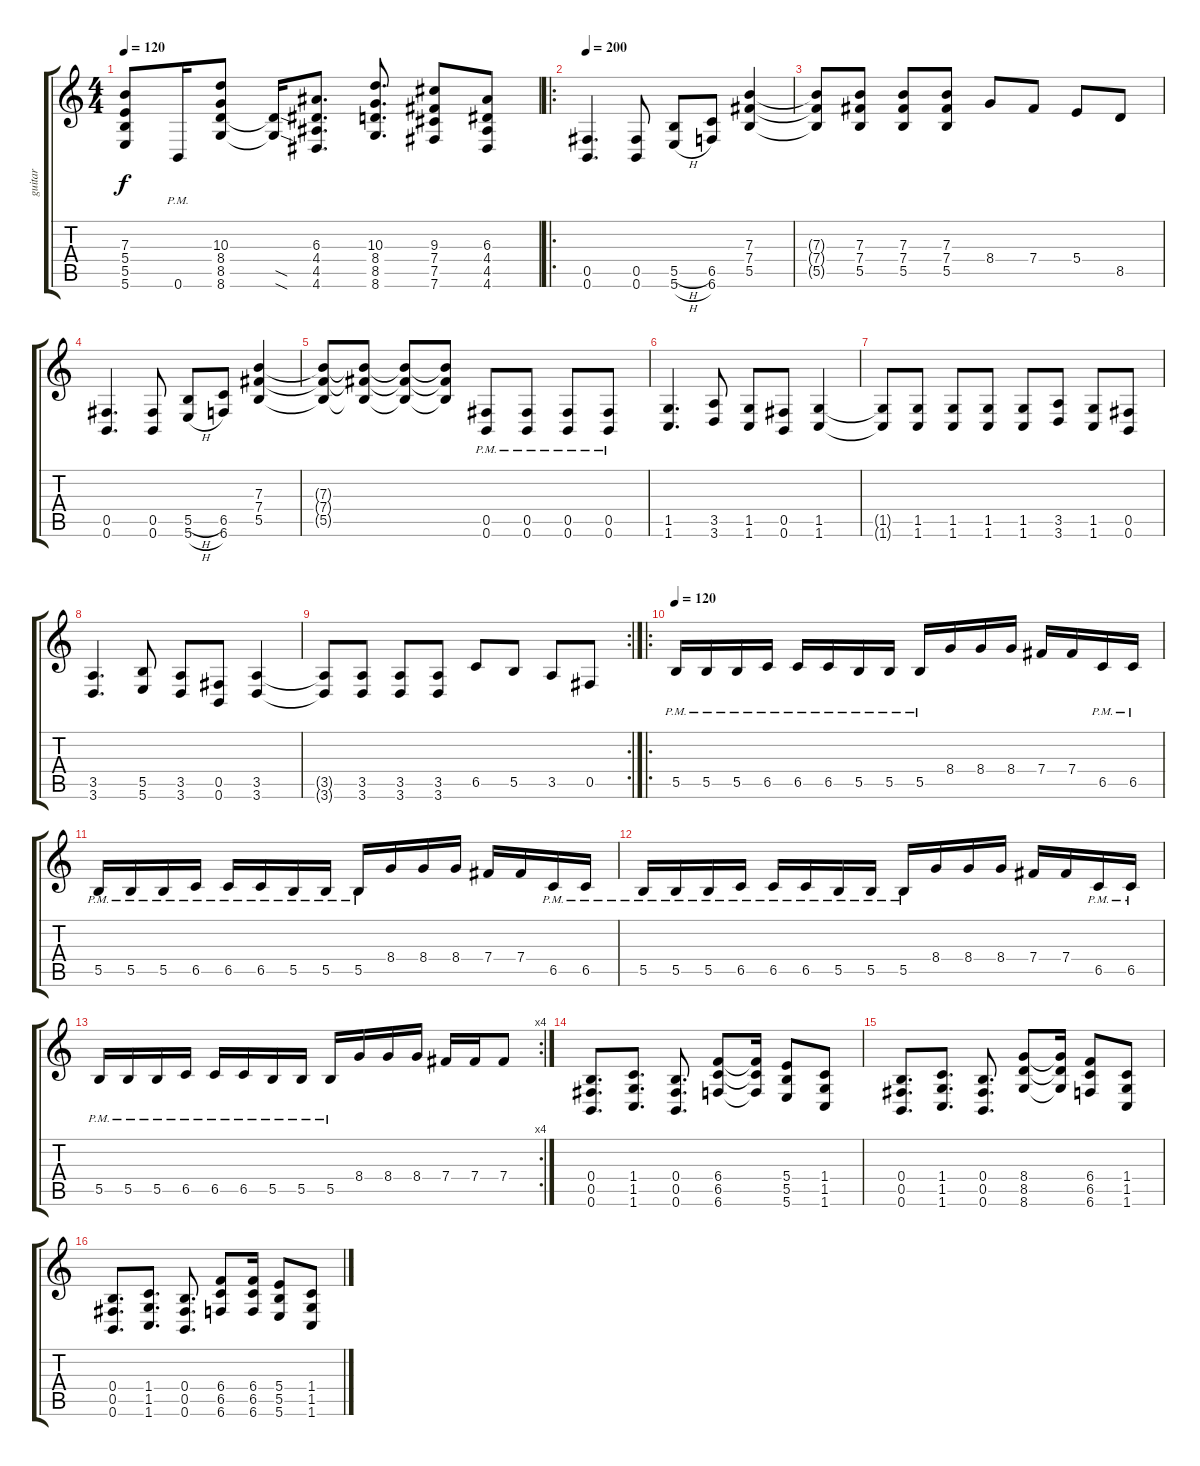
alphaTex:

\track ("guitar" "guitar") {instrument distortionguitar}
\staff {score tabs}
\tuning (Db4 Ab3 E3 B2 Gb2 B1) {hide}
\ts (4 4)
\tempo 120
\clef g2
\ks c
(7.3 5.4 5.5 5.6).8{dy f} 0.6{pm}.16 (10.3 8.4 8.5 8.6).8 (8.5{sod t} 8.6{sod t}).16 (6.3 4.4 4.5 4.6).8{d} (10.3 8.4 8.5 8.6).8{d} (9.3 7.4 7.5 7.6).8 (6.3 4.4 4.5 4.6).8 |
\ro
\tempo 200
(0.5 0.6).4{d} (0.5 0.6).8 (5.5{h} 5.6{h}).8 (6.5 6.6).8 (7.3 7.4 5.5).4 |
(7.3{t} 7.4{t} 5.5{t}).8 (7.3 7.4 5.5).8 (7.3 7.4 5.5).8 (7.3 7.4 5.5).8 8.4.8 7.4.8 5.4.8 8.5.8 |
(0.5 0.6).4{d} (0.5 0.6).8 (5.5{h} 5.6{h}).8 (6.5 6.6).8 (7.3 7.4 5.5).4 |
(7.3{t} 7.4{t} 5.5{t}).8 (7.3{t} 7.4{t} 5.5{t}).8 (7.3{t} 7.4{t} 5.5{t}).8 (7.3{t} 7.4{t} 5.5{t}).8 (0.5{pm} 0.6{pm}).8 (0.5{pm} 0.6{pm}).8 (0.5{pm} 0.6{pm}).8 (0.5{pm} 0.6{pm}).8 |
(1.5 1.6).4{d} (3.5 3.6).8 (1.5 1.6).8 (0.5 0.6).8 (1.5 1.6).4 |
(1.5{t} 1.6{t}).8 (1.5 1.6).8 (1.5 1.6).8 (1.5 1.6).8 (1.5 1.6).8 (3.5 3.6).8 (1.5 1.6).8 (0.5 0.6).8 |
(3.5 3.6).4{d} (5.5 5.6).8 (3.5 3.6).8 (0.5 0.6).8 (3.5 3.6).4 |
\rc 2
(3.5{t} 3.6{t}).8 (3.5 3.6).8 (3.5 3.6).8 (3.5 3.6).8 6.5.8 5.5.8 3.5.8 0.5.8 |
\ro
\tempo 120
5.5{pm}.16 5.5{pm}.16 5.5{pm}.16 6.5{pm}.16 6.5{pm}.16 6.5{pm}.16 5.5{pm}.16 5.5{pm}.16 5.5{pm}.16 8.4.16 8.4.16 8.4.16 7.4.16 7.4.16 6.5{pm}.16 6.5{pm}.16 |
5.5{pm}.16 5.5{pm}.16 5.5{pm}.16 6.5{pm}.16 6.5{pm}.16 6.5{pm}.16 5.5{pm}.16 5.5{pm}.16 5.5{pm}.16 8.4.16 8.4.16 8.4.16 7.4.16 7.4.16 6.5{pm}.16 6.5{pm}.16 |
5.5{pm}.16 5.5{pm}.16 5.5{pm}.16 6.5{pm}.16 6.5{pm}.16 6.5{pm}.16 5.5{pm}.16 5.5{pm}.16 5.5{pm}.16 8.4.16 8.4.16 8.4.16 7.4.16 7.4.16 6.5{pm}.16 6.5{pm}.16 |
\rc 4
5.5{pm}.16 5.5{pm}.16 5.5{pm}.16 6.5{pm}.16 6.5{pm}.16 6.5{pm}.16 5.5{pm}.16 5.5{pm}.16 5.5{pm}.16 8.4.16 8.4.16 8.4.16 7.4.16 7.4.16 7.4.8 |
(0.4 0.5 0.6).8{d} (1.4 1.5 1.6).8{d} (0.4 0.5 0.6).8{d} (6.4 6.5 6.6).8 (6.4{t} 6.5{t} 6.6{t}).16 (5.4 5.5 5.6).8 (1.4 1.5 1.6).8 |
(0.4 0.5 0.6).8{d} (1.4 1.5 1.6).8{d} (0.4 0.5 0.6).8{d} (8.4 8.5 8.6).8 (8.4{t} 8.5{t} 8.6{t}).16 (6.4 6.5 6.6).8 (1.4 1.5 1.6).8 |
(0.4 0.5 0.6).8{d} (1.4 1.5 1.6).8{d} (0.4 0.5 0.6).8{d} (6.4 6.5 6.6).8 (6.4 6.5 6.6).16 (5.4 5.5 5.6).8 (1.4 1.5 1.6).8
